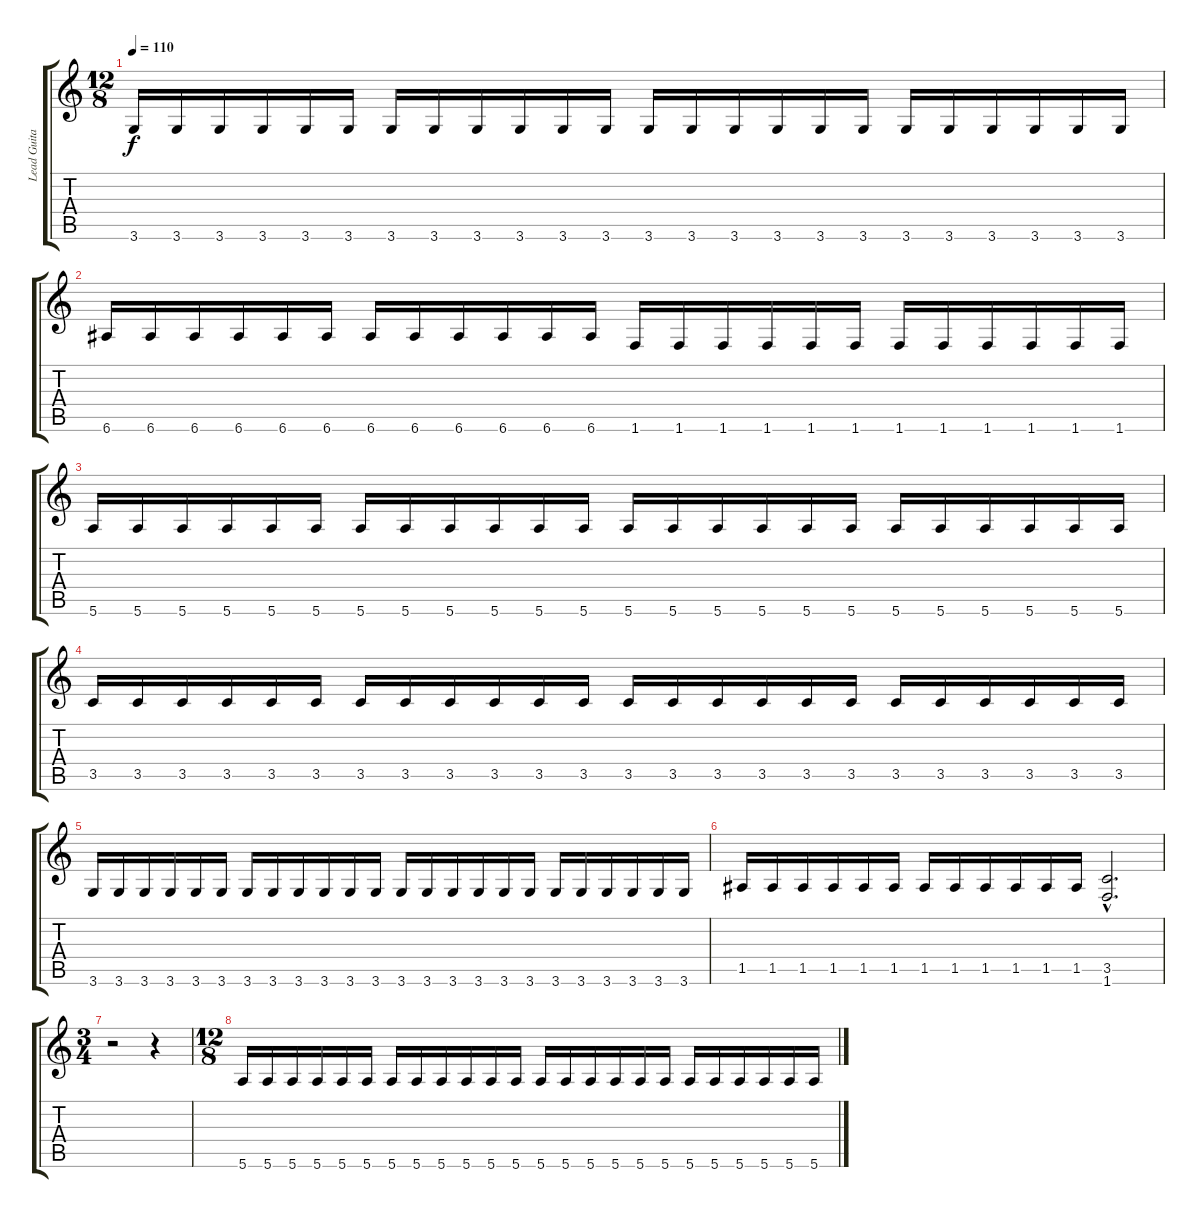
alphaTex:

\track ("Lead Guitar" "Lead Guita") {instrument distortionguitar}
\staff {score tabs}
\tuning (E4 B3 G3 D3 A2 E2) {hide}
\ts (12 8)
\tempo 110
\clef g2
\ks c
3.6.16{dy f} 3.6.16 3.6.16 3.6.16 3.6.16 3.6.16 3.6.16 3.6.16 3.6.16 3.6.16 3.6.16 3.6.16 3.6.16 3.6.16 3.6.16 3.6.16 3.6.16 3.6.16 3.6.16 3.6.16 3.6.16 3.6.16 3.6.16 3.6.16 |
6.6.16 6.6.16 6.6.16 6.6.16 6.6.16 6.6.16 6.6.16 6.6.16 6.6.16 6.6.16 6.6.16 6.6.16 1.6.16 1.6.16 1.6.16 1.6.16 1.6.16 1.6.16 1.6.16 1.6.16 1.6.16 1.6.16 1.6.16 1.6.16 |
5.6.16 5.6.16 5.6.16 5.6.16 5.6.16 5.6.16 5.6.16 5.6.16 5.6.16 5.6.16 5.6.16 5.6.16 5.6.16 5.6.16 5.6.16 5.6.16 5.6.16 5.6.16 5.6.16 5.6.16 5.6.16 5.6.16 5.6.16 5.6.16 |
3.5.16 3.5.16 3.5.16 3.5.16 3.5.16 3.5.16 3.5.16 3.5.16 3.5.16 3.5.16 3.5.16 3.5.16 3.5.16 3.5.16 3.5.16 3.5.16 3.5.16 3.5.16 3.5.16 3.5.16 3.5.16 3.5.16 3.5.16 3.5.16 |
3.6.16 3.6.16 3.6.16 3.6.16 3.6.16 3.6.16 3.6.16 3.6.16 3.6.16 3.6.16 3.6.16 3.6.16 3.6.16 3.6.16 3.6.16 3.6.16 3.6.16 3.6.16 3.6.16 3.6.16 3.6.16 3.6.16 3.6.16 3.6.16 |
1.5.16 1.5.16 1.5.16 1.5.16 1.5.16 1.5.16 1.5.16 1.5.16 1.5.16 1.5.16 1.5.16 1.5.16 (3.5{hac} 1.6{hac}).2{d} |
\ts (3 4)
r.2 r.4 |
\ts (12 8)
5.6.16 5.6.16 5.6.16 5.6.16 5.6.16 5.6.16 5.6.16 5.6.16 5.6.16 5.6.16 5.6.16 5.6.16 5.6.16 5.6.16 5.6.16 5.6.16 5.6.16 5.6.16 5.6.16 5.6.16 5.6.16 5.6.16 5.6.16 5.6.16
